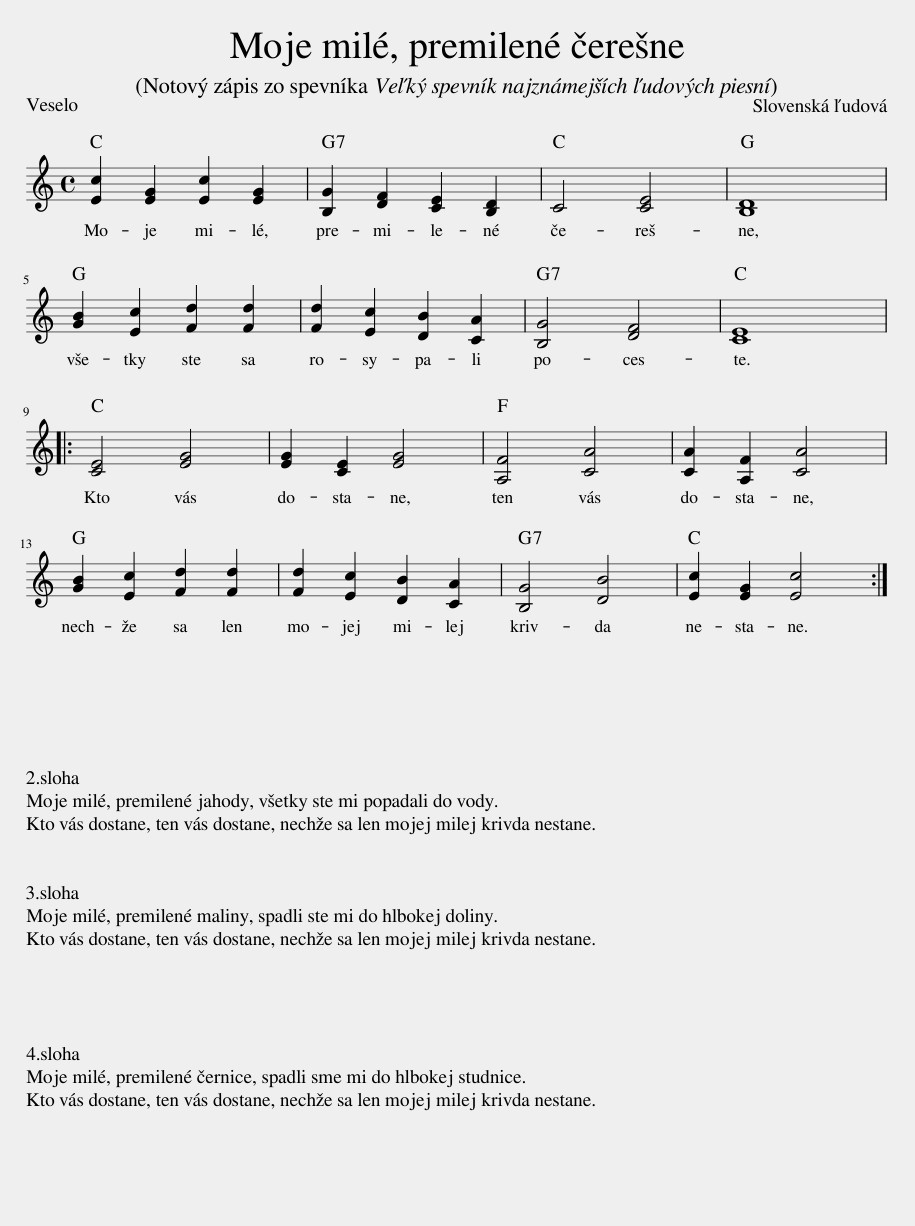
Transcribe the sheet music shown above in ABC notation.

X:1
L:1/8
M:4/4
I:linebreak $
K:C
V:1 treble
V:1
 [Ec]2 [EG]2 [Ec]2 [EG]2 | [B,G]2 [DF]2 [CE]2 [B,D]2 | C4 [CE]4 | [B,D]8 |$ [GB]2 [Ec]2 [Fd]2 [Fd]2 | %5
 [Fd]2 [Ec]2 [DB]2 [CA]2 | [B,G]4 [DF]4 | [CE]8 |:$ [CE]4 [EG]4 | [EG]2 [CE]2 [EG]4 | %10
 [A,F]4 [CA]4 | [CA]2 [A,F]2 [CA]4 |$ [GB]2 [Ec]2 [Fd]2 [Fd]2 | [Fd]2 [Ec]2 [DB]2 [CA]2 | [B,G]4 [DB]4 | %15
 [Ec]2 [EG]2 [Ec]4 :| %16
